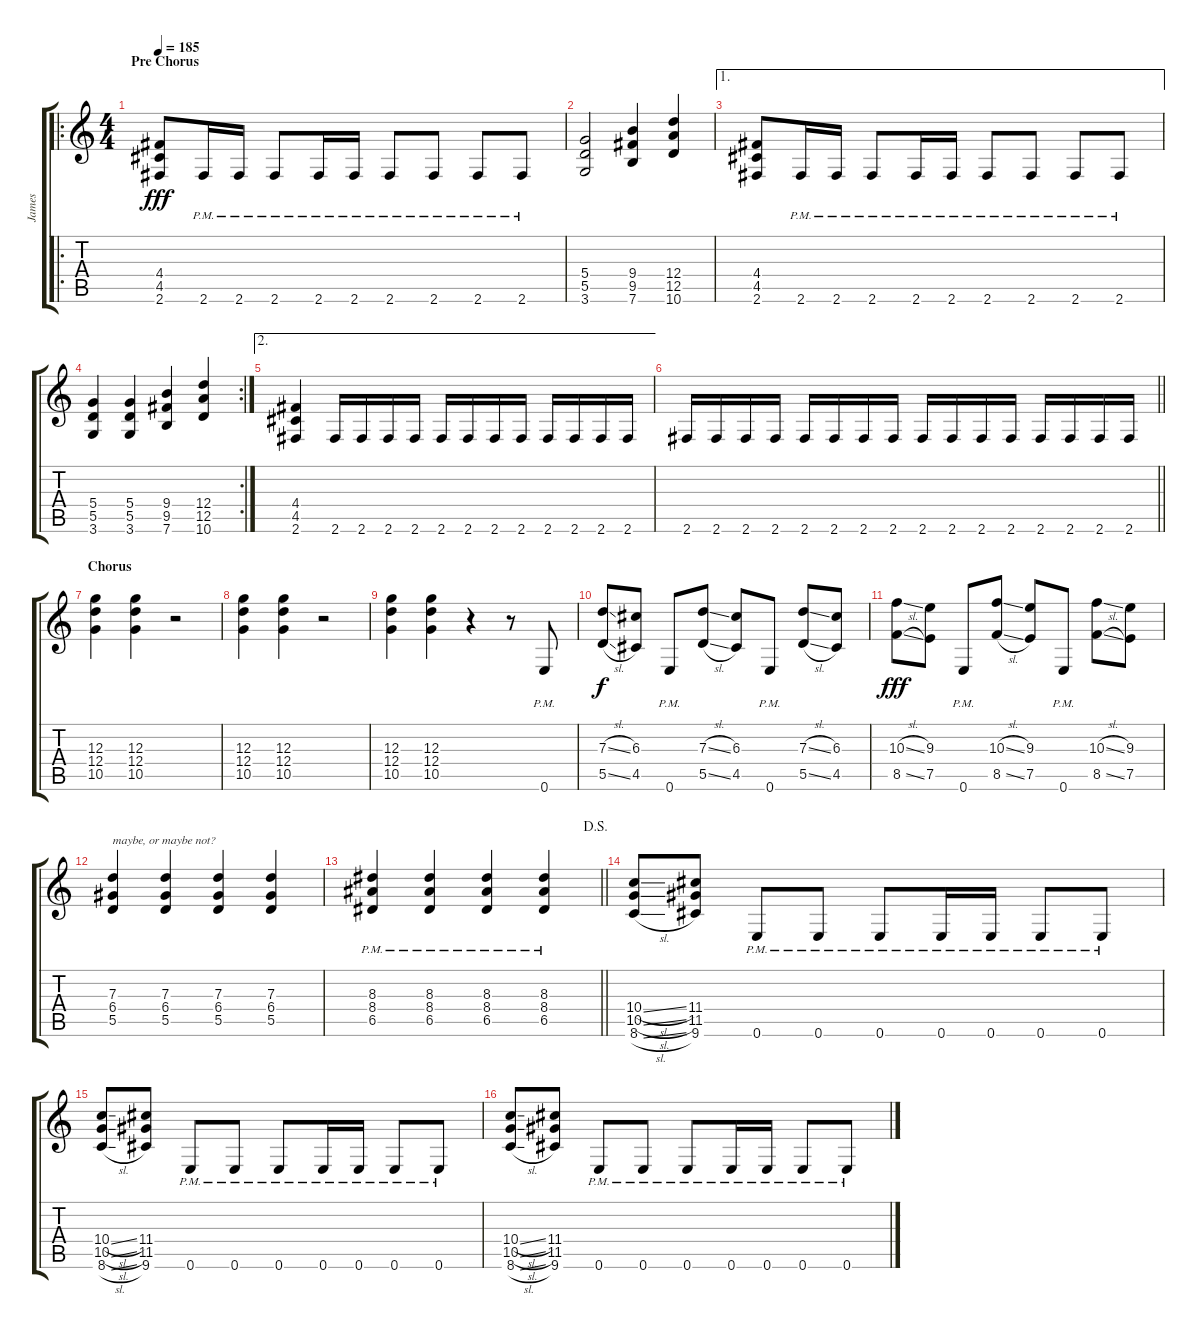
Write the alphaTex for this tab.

\track ("James" "James") {instrument distortionguitar}
\staff {score tabs}
\tuning (E4 B3 G3 D3 A2 E2) {hide}
\ro
\ts (4 4)
\section ("" "Pre Chorus")
\tempo 185
\clef g2
\ks c
(4.4 4.5 2.6).8{dy fff} 2.6{pm}.16 2.6{pm}.16 2.6{pm}.8 2.6{pm}.16 2.6{pm}.16 2.6{pm}.8 2.6{pm}.8 2.6{pm}.8 2.6{pm}.8 |
(5.4 5.5 3.6).2 (9.4 9.5 7.6).4 (12.4 12.5 10.6).4 |
\ae 1
(4.4 4.5 2.6).8 2.6{pm}.16 2.6{pm}.16 2.6{pm}.8 2.6{pm}.16 2.6{pm}.16 2.6{pm}.8 2.6{pm}.8 2.6{pm}.8 2.6{pm}.8 |
\rc 2
(5.4 5.5 3.6).4 (5.4 5.5 3.6).4 (9.4 9.5 7.6).4 (12.4 12.5 10.6).4 |
\ae 2
(4.4 4.5 2.6).4 2.6.16 2.6.16 2.6.16 2.6.16 2.6.16 2.6.16 2.6.16 2.6.16 2.6.16 2.6.16 2.6.16 2.6.16 |
\barLineRight lightlight
2.6.16 2.6.16 2.6.16 2.6.16 2.6.16 2.6.16 2.6.16 2.6.16 2.6.16 2.6.16 2.6.16 2.6.16 2.6.16 2.6.16 2.6.16 2.6.16 |
\section ("" "Chorus")
(12.3 12.4 10.5).4 (12.3 12.4 10.5).4 r.2 |
(12.3 12.4 10.5).4 (12.3 12.4 10.5).4 r.2 |
(12.3 12.4 10.5).4 (12.3 12.4 10.5).4 r.4 r.8 0.6{pm}.8 |
(7.3{sl} 5.5{sl}).8{dy f} (6.3 4.5).8 0.6{pm}.8 (7.3{sl} 5.5{sl}).8 (6.3 4.5).8 0.6{pm}.8 (7.3{sl} 5.5{sl}).8 (6.3 4.5).8 |
(10.3{sl} 8.5{sl}).8{dy fff} (9.3 7.5).8 0.6{pm}.8 (10.3{sl} 8.5{sl}).8 (9.3 7.5).8 0.6{pm}.8 (10.3{sl} 8.5{sl}).8 (9.3 7.5).8 |
(7.3 6.4 5.5).4{txt "maybe, or maybe not?"} (7.3 6.4 5.5).4 (7.3 6.4 5.5).4 (7.3 6.4 5.5).4 |
\jump dalsegno
\barLineRight lightlight
(8.3{pm} 8.4{pm} 6.5{pm}).4 (8.3{pm} 8.4{pm} 6.5{pm}).4 (8.3{pm} 8.4{pm} 6.5{pm}).4 (8.3{pm} 8.4{pm} 6.5{pm}).4 |
\section ("" "")
(10.4{sl} 10.5{sl} 8.6{sl}).8 (11.4 11.5 9.6).8 0.6{pm}.8 0.6{pm}.8 0.6{pm}.8 0.6{pm}.16 0.6{pm}.16 0.6{pm}.8 0.6{pm}.8 |
(10.4{sl} 10.5{sl} 8.6{sl}).8 (11.4 11.5 9.6).8 0.6{pm}.8 0.6{pm}.8 0.6{pm}.8 0.6{pm}.16 0.6{pm}.16 0.6{pm}.8 0.6{pm}.8 |
(10.4{sl} 10.5{sl} 8.6{sl}).8 (11.4 11.5 9.6).8 0.6{pm}.8 0.6{pm}.8 0.6{pm}.8 0.6{pm}.16 0.6{pm}.16 0.6{pm}.8 0.6{pm}.8
